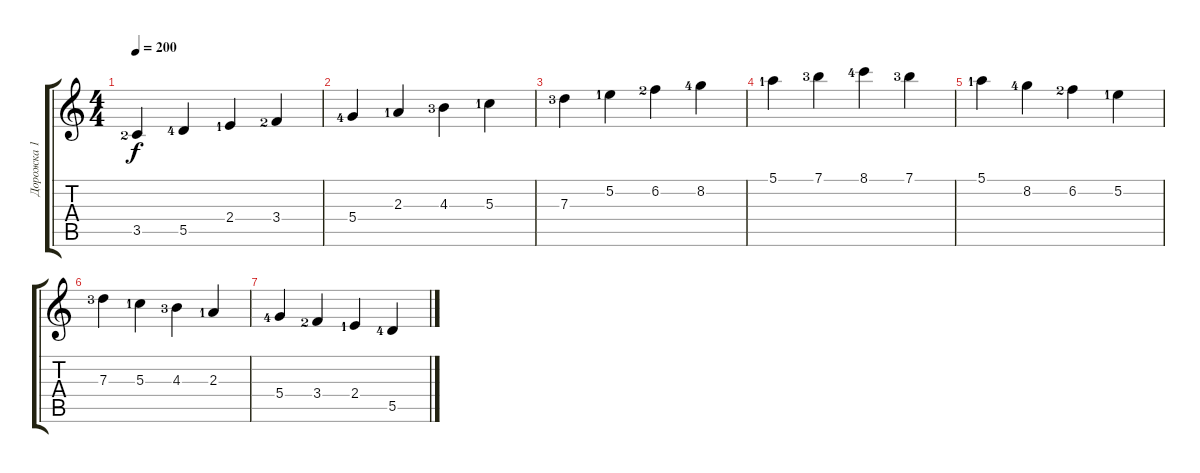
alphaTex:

\track ("Дорожка 1" "Дорожка 1") {instrument acousticguitarnylon}
\staff {score tabs}
\tuning (E4 B3 G3 D3 A2 E2) {hide}
\ts (4 4)
\tempo 200
\clef g2
\ks c
3.5{lf 3}.4{dy f instrument acousticguitarnylon} 5.5{lf 5}.4 2.4{lf 2}.4 3.4{lf 3}.4 |
5.4{lf 5}.4 2.3{lf 2}.4 4.3{lf 4}.4 5.3{lf 2}.4 |
7.3{lf 4}.4 5.2{lf 2}.4 6.2{lf 3}.4 8.2{lf 5}.4 |
5.1{lf 2}.4 7.1{lf 4}.4 8.1{lf 5}.4 7.1{lf 4}.4 |
5.1{lf 2}.4 8.2{lf 5}.4 6.2{lf 3}.4 5.2{lf 2}.4 |
7.3{lf 4}.4 5.3{lf 2}.4 4.3{lf 4}.4 2.3{lf 2}.4 |
5.4{lf 5}.4 3.4{lf 3}.4 2.4{lf 2}.4 5.5{lf 5}.4
